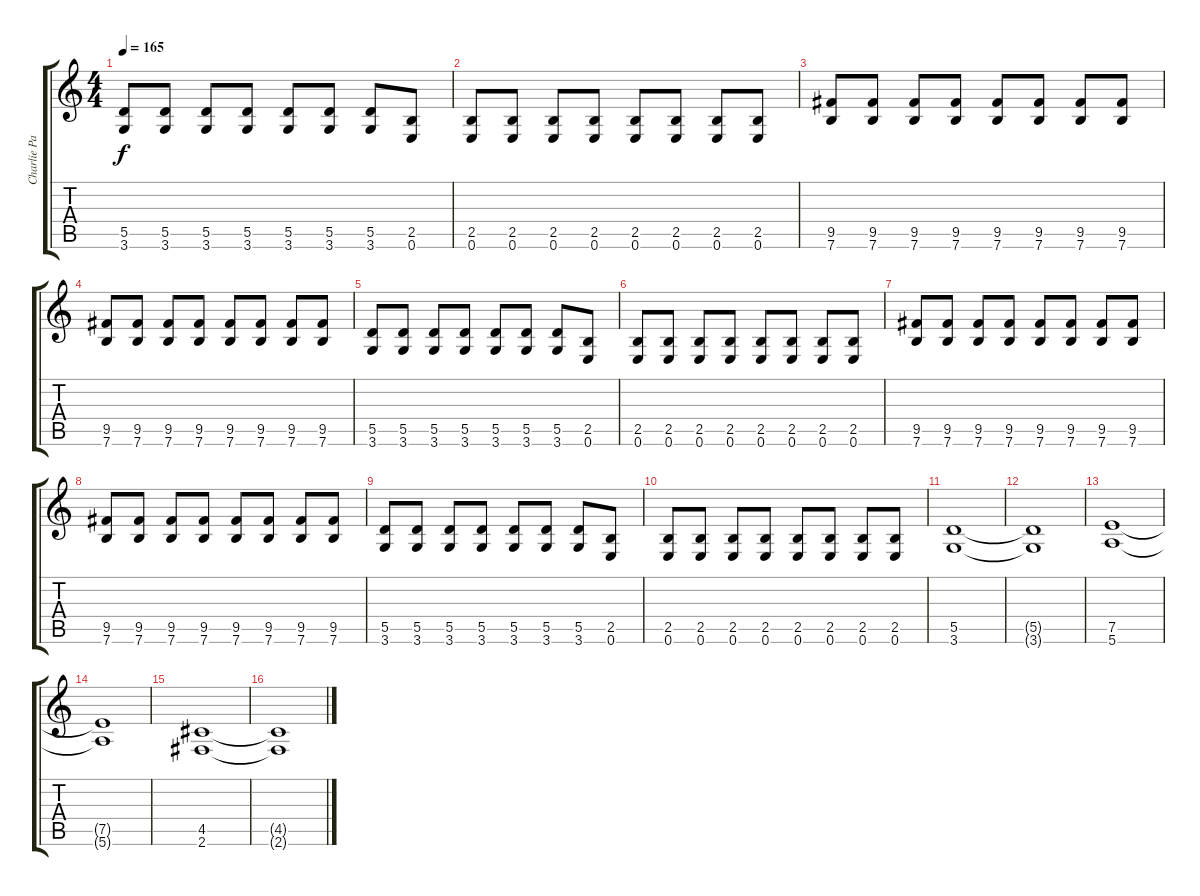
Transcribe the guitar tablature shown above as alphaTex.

\track ("Charlie Parra Ritmica" "Charlie Pa") {instrument distortionguitar}
\staff {score tabs}
\tuning (E4 B3 G3 D3 A2 E2) {hide}
\ts (4 4)
\tempo 165
\clef g2
\ks c
(5.5 3.6).8{dy f} (5.5 3.6).8 (5.5 3.6).8 (5.5 3.6).8 (5.5 3.6).8 (5.5 3.6).8 (5.5 3.6).8 (2.5 0.6).8 |
(2.5 0.6).8 (2.5 0.6).8 (2.5 0.6).8 (2.5 0.6).8 (2.5 0.6).8 (2.5 0.6).8 (2.5 0.6).8 (2.5 0.6).8 |
(9.5 7.6).8 (9.5 7.6).8 (9.5 7.6).8 (9.5 7.6).8 (9.5 7.6).8 (9.5 7.6).8 (9.5 7.6).8 (9.5 7.6).8 |
(9.5 7.6).8 (9.5 7.6).8 (9.5 7.6).8 (9.5 7.6).8 (9.5 7.6).8 (9.5 7.6).8 (9.5 7.6).8 (9.5 7.6).8 |
(5.5 3.6).8 (5.5 3.6).8 (5.5 3.6).8 (5.5 3.6).8 (5.5 3.6).8 (5.5 3.6).8 (5.5 3.6).8 (2.5 0.6).8 |
(2.5 0.6).8 (2.5 0.6).8 (2.5 0.6).8 (2.5 0.6).8 (2.5 0.6).8 (2.5 0.6).8 (2.5 0.6).8 (2.5 0.6).8 |
(9.5 7.6).8 (9.5 7.6).8 (9.5 7.6).8 (9.5 7.6).8 (9.5 7.6).8 (9.5 7.6).8 (9.5 7.6).8 (9.5 7.6).8 |
(9.5 7.6).8 (9.5 7.6).8 (9.5 7.6).8 (9.5 7.6).8 (9.5 7.6).8 (9.5 7.6).8 (9.5 7.6).8 (9.5 7.6).8 |
(5.5 3.6).8 (5.5 3.6).8 (5.5 3.6).8 (5.5 3.6).8 (5.5 3.6).8 (5.5 3.6).8 (5.5 3.6).8 (2.5 0.6).8 |
(2.5 0.6).8 (2.5 0.6).8 (2.5 0.6).8 (2.5 0.6).8 (2.5 0.6).8 (2.5 0.6).8 (2.5 0.6).8 (2.5 0.6).8 |
(5.5 3.6).1 |
(5.5{t} 3.6{t}).1 |
(7.5 5.6).1 |
(7.5{t} 5.6{t}).1 |
(4.5 2.6).1 |
(4.5{t} 2.6{t}).1
